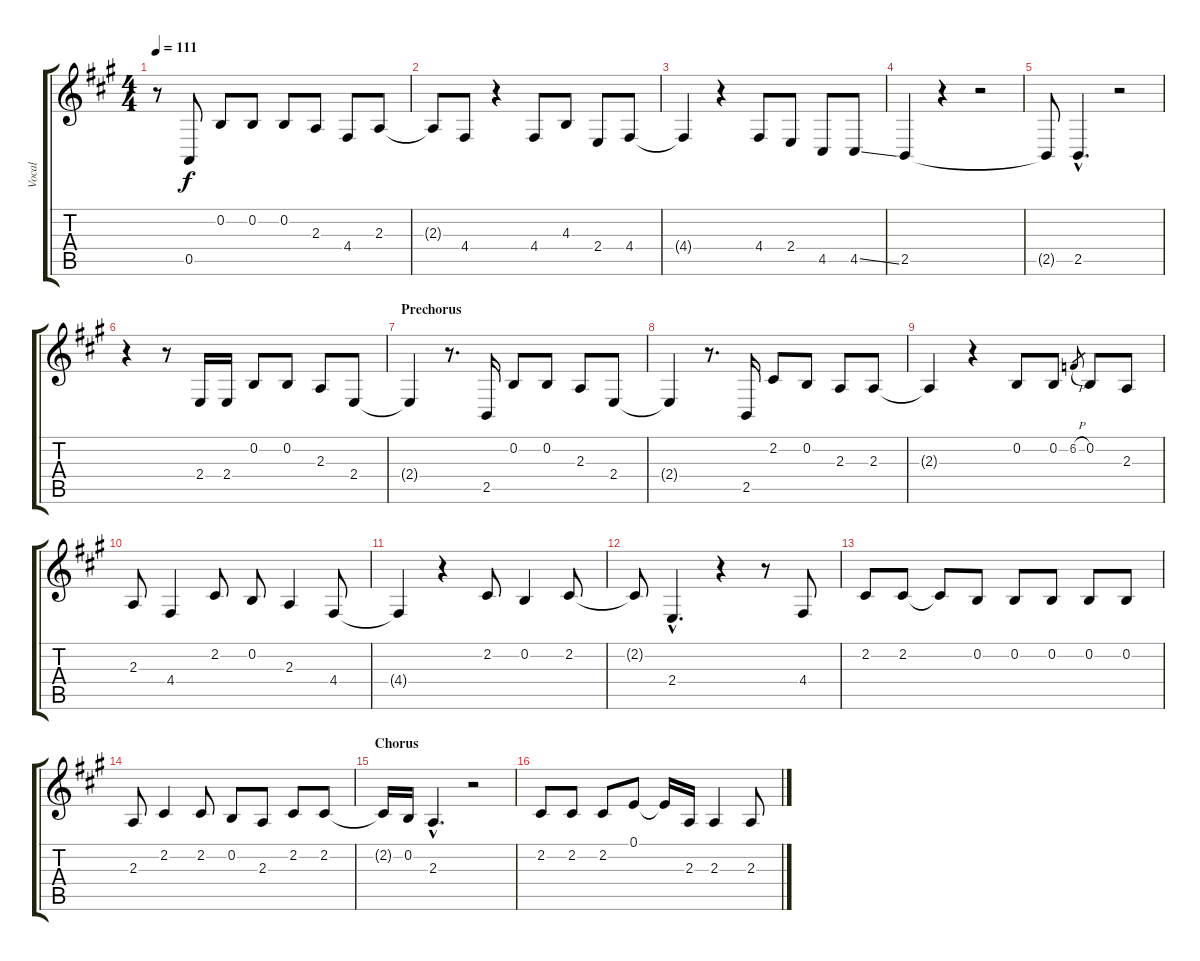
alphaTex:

\track ("Vocal" "Vocal") {instrument lead2sawtooth}
\staff {score tabs}
\tuning (E4 B3 G3 D3 A2 E2) {hide}
\ts (4 4)
\tempo 111
\clef g2
\ks a
r.8{dy f} 0.5.8 0.2.8 0.2.8 0.2.8 2.3.8 4.4.8 2.3.8 |
2.3{t}.8 4.4.8 r.4 4.4.8 4.3.8 2.4.8 4.4.8 |
4.4{t}.4 r.4 4.4.8 2.4.8 4.5.8 4.5{ss}.8 |
2.5.4 r.4 r.2 |
2.5{t}.8 2.5{hac}.4{d} r.2 |
r.4 r.8 2.4.16 2.4.16 0.2.8 0.2.8 2.3.8 2.4.8 |
\section ("" "Prechorus")
2.4{t}.4 r.8{d} 2.5.16 0.2.8 0.2.8 2.3.8 2.4.8 |
2.4{t}.4 r.8{d} 2.5.16 2.2.8 0.2.8 2.3.8 2.3.8 |
2.3{t}.4 r.4 0.2.8 0.2.8 6.2{h}.8{gr} 0.2.8 2.3.8 |
2.3.8 4.4.4 2.2.8 0.2.8 2.3.4 4.4.8 |
4.4{t}.4 r.4 2.2.8 0.2.4 2.2.8 |
2.2{t}.8 2.4{hac}.4{d} r.4 r.8 4.4.8 |
2.2.8 2.2.8 2.2{t}.8 0.2.8 0.2.8 0.2.8 0.2.8 0.2.8 |
2.3.8 2.2.4 2.2.8 0.2.8 2.3.8 2.2.8 2.2.8 |
\section ("" "Chorus")
2.2{t}.16 0.2.16 2.3{hac}.4{d} r.2 |
2.2.8 2.2.8 2.2.8 0.1.8 0.1{t}.16 2.3.16 2.3.4 2.3.8
